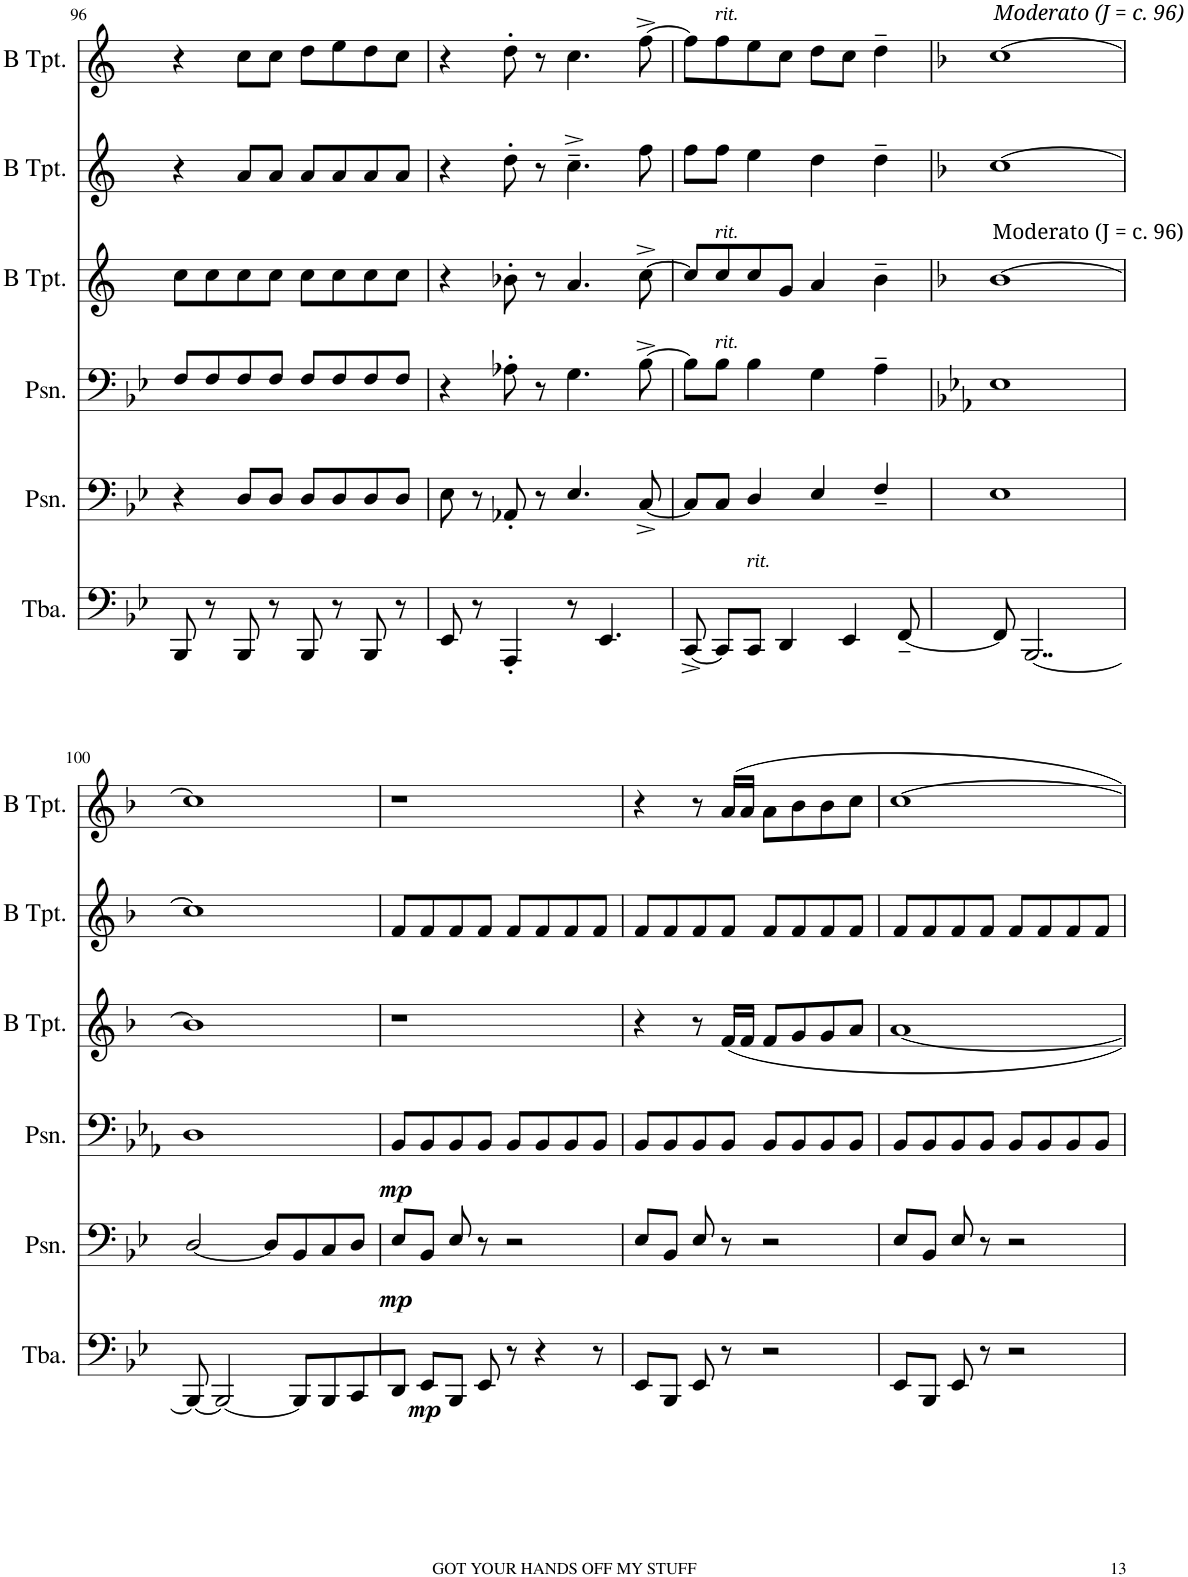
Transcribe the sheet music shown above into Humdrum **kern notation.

**kern	**dynam	**kern	**dynam	**kern	**dynam	**kern	**kern	**kern
*part6	*part6	*part5	*part5	*part4	*part4	*part3	*part2	*part1
*staff6	*staff6	*staff5	*staff5	*staff4	*staff4	*staff3	*staff2	*staff1
*I"Tuba	*	*I"Posaune	*	*I"Posaune	*	*I"Trompete in B	*I"Trompete in B	*I"Trompete in B
*I'Tba.	*	*I'Psn.	*	*I'Psn.	*	*	*	*
!!LO:PB:g=z
*clefF4	*	*clefF4	*	*clefF4	*	*clefG2	*clefG2	*clefG2
*	*	*	*	*	*	*Trd1c2	*Trd1c2	*Trd1c2
*k[b-e-]	*	*k[b-e-]	*	*k[b-e-]	*	*k[]	*k[]	*k[]
*M4/4	*	*M4/4	*	*M4/4	*	*M4/4	*M4/4	*M4/4
=96	=96	=96	=96	=96	=96	=96	=96	=96
8BBB-/	.	4r	.	8F/L	.	8cc\L	4r	4r
8r	.	.	.	8F/	.	8cc\	.	.
8BBB-/	.	8D/L	.	8F/	.	8cc\	8a/L	8cc\L
8r	.	8D/J	.	8F/J	.	8cc\J	8a/J	8cc\J
8BBB-/	.	8D/L	.	8F/L	.	8cc\L	8a/L	8dd\L
8r	.	8D/	.	8F/	.	8cc\	8a/	8ee\
8BBB-/	.	8D/	.	8F/	.	8cc\	8a/	8dd\
8r	.	8D/J	.	8F/J	.	8cc\J	8a/J	8cc\J
=97	=97	=97	=97	=97	=97	=97	=97	=97
8EE-/	.	8E-\	.	4r	.	4r	4r	4r
8r	.	8r	.	.	.	.	.	.
4AAA'/	.	8AA-X'/	.	8A-X'\	.	8b-X'\	8dd'\	8dd'\
.	.	8r	.	8r	.	8r	8r	8r
8r	.	4.E-/	.	4.G\	.	4.a/	4.cc~^\	4.cc\
4.EE-/	.	.	.	.	.	.	.	.
.	.	[<8C^/	.	[>8B-^\	.	[>8cc^\	8ff\	[>8ff^\
=98	=98	=98	=98	=98	=98	=98	=98	=98
[<8CC^/	.	8C/L]	.	8B-\L]	.	8cc/L]	8ff\L	8ff\L]
!	!	!	!	!	!	!	!	!LO:TX:a:i:t=rit.
!	!	!	!	!	!	!LO:TX:a:i:t=rit.	!	!
!	!	!	!	!LO:TX:a:i:t=rit.	!	!	!	!
8CC/L]	.	8C/J	.	8B-\J	.	8cc/	8ff\J	8ff\
!LO:TX:a:i:t=rit.	!	!	!	!	!	!	!	!
8CC/J	.	4D/	.	4B-\	.	8cc/	4ee\	8ee\
4DD/	.	.	.	.	.	8g/J	.	8cc\J
.	.	4E-/	.	4G\	.	4a/	4dd\	8dd\L
4EE-/	.	.	.	.	.	.	.	8cc\J
.	.	4F~/	.	4A~\	.	4b~\	4dd~\	4dd~\
[8FF~/	.	.	.	.	.	.	.	.
=99	=99	=99	=99	=99	=99	=99	=99	=99
*	*	*	*	*k[b-e-a-]	*	*k[b-]	*k[b-]	*k[b-]
!	!	!	!	!	!	!	!	!LO:TX:a:i:t=Moderato (J = c. 96)
!	!	!	!	!	!	!LO:TX:a:t=Moderato (J = c. 96)	!	!
8FF/]	.	1E-	.	1E-	.	[>1b-	[1cc	[>1cc
[2..BBB-/	.	.	.	.	.	.	.	.
!!LO:LB:g=z
=100	=100	=100	=100	=100	=100	=100	=100	=100
8BBB-/_	.	[<2D/	.	1D	.	1b-]	1cc]	1cc]
2BBB-/_	.	.	.	.	.	.	.	.
.	.	8D/L]	.	.	.	.	.	.
8BBB-/L]	.	8BB-/	.	.	.	.	.	.
8BBB-/	.	8C/	.	.	.	.	.	.
8CC/	.	8D/J	.	.	.	.	.	.
=101	=101	=101	=101	=101	=101	=101	=101	=101
!	!	!	!LO:DY:b	!	!LO:DY:b	!	!	!
8DD/J	.	8E-/L	mp	8BB-/L	mp	1r	8f/L	1r
!	!LO:DY:b	!	!	!	!	!	!	!
8EE-/L	mp	8BB-/J	.	8BB-/	.	.	8f/	.
8BBB-/J	.	8E-/	.	8BB-/	.	.	8f/	.
8EE-/	.	8r	.	8BB-/J	.	.	8f/J	.
8r	.	2r	.	8BB-/L	.	.	8f/L	.
4r	.	.	.	8BB-/	.	.	8f/	.
.	.	.	.	8BB-/	.	.	8f/	.
8r	.	.	.	8BB-/J	.	.	8f/J	.
=102	=102	=102	=102	=102	=102	=102	=102	=102
8EE-/L	.	8E-/L	.	8BB-/L	.	4r	8f/L	4r
8BBB-/J	.	8BB-/J	.	8BB-/	.	.	8f/	.
8EE-/	.	8E-/	.	8BB-/	.	8r	8f/	8r
8r	.	8r	.	8BB-/J	.	16f/LL	8f/J	16a/LL
.	.	.	.	.	.	16f/JJ	.	16a/JJ
2r	.	2r	.	8BB-/L	.	8f/L	8f/L	8a\L
.	.	.	.	8BB-/	.	8g/	8f/	8b-\
.	.	.	.	8BB-/	.	8g/	8f/	8b-\
.	.	.	.	8BB-/J	.	8a/J	8f/J	8cc\J
=103	=103	=103	=103	=103	=103	=103	=103	=103
8EE-/L	.	8E-/L	.	8BB-/L	.	[<1a	8f/L	[>1cc
8BBB-/J	.	8BB-/J	.	8BB-/	.	.	8f/	.
8EE-/	.	8E-/	.	8BB-/	.	.	8f/	.
8r	.	8r	.	8BB-/J	.	.	8f/J	.
2r	.	2r	.	8BB-/L	.	.	8f/L	.
.	.	.	.	8BB-/	.	.	8f/	.
.	.	.	.	8BB-/	.	.	8f/	.
.	.	.	.	8BB-/J	.	.	8f/J	.
=	=	=	=	=	=	=	=	=
*-	*-	*-	*-	*-	*-	*-	*-	*-
